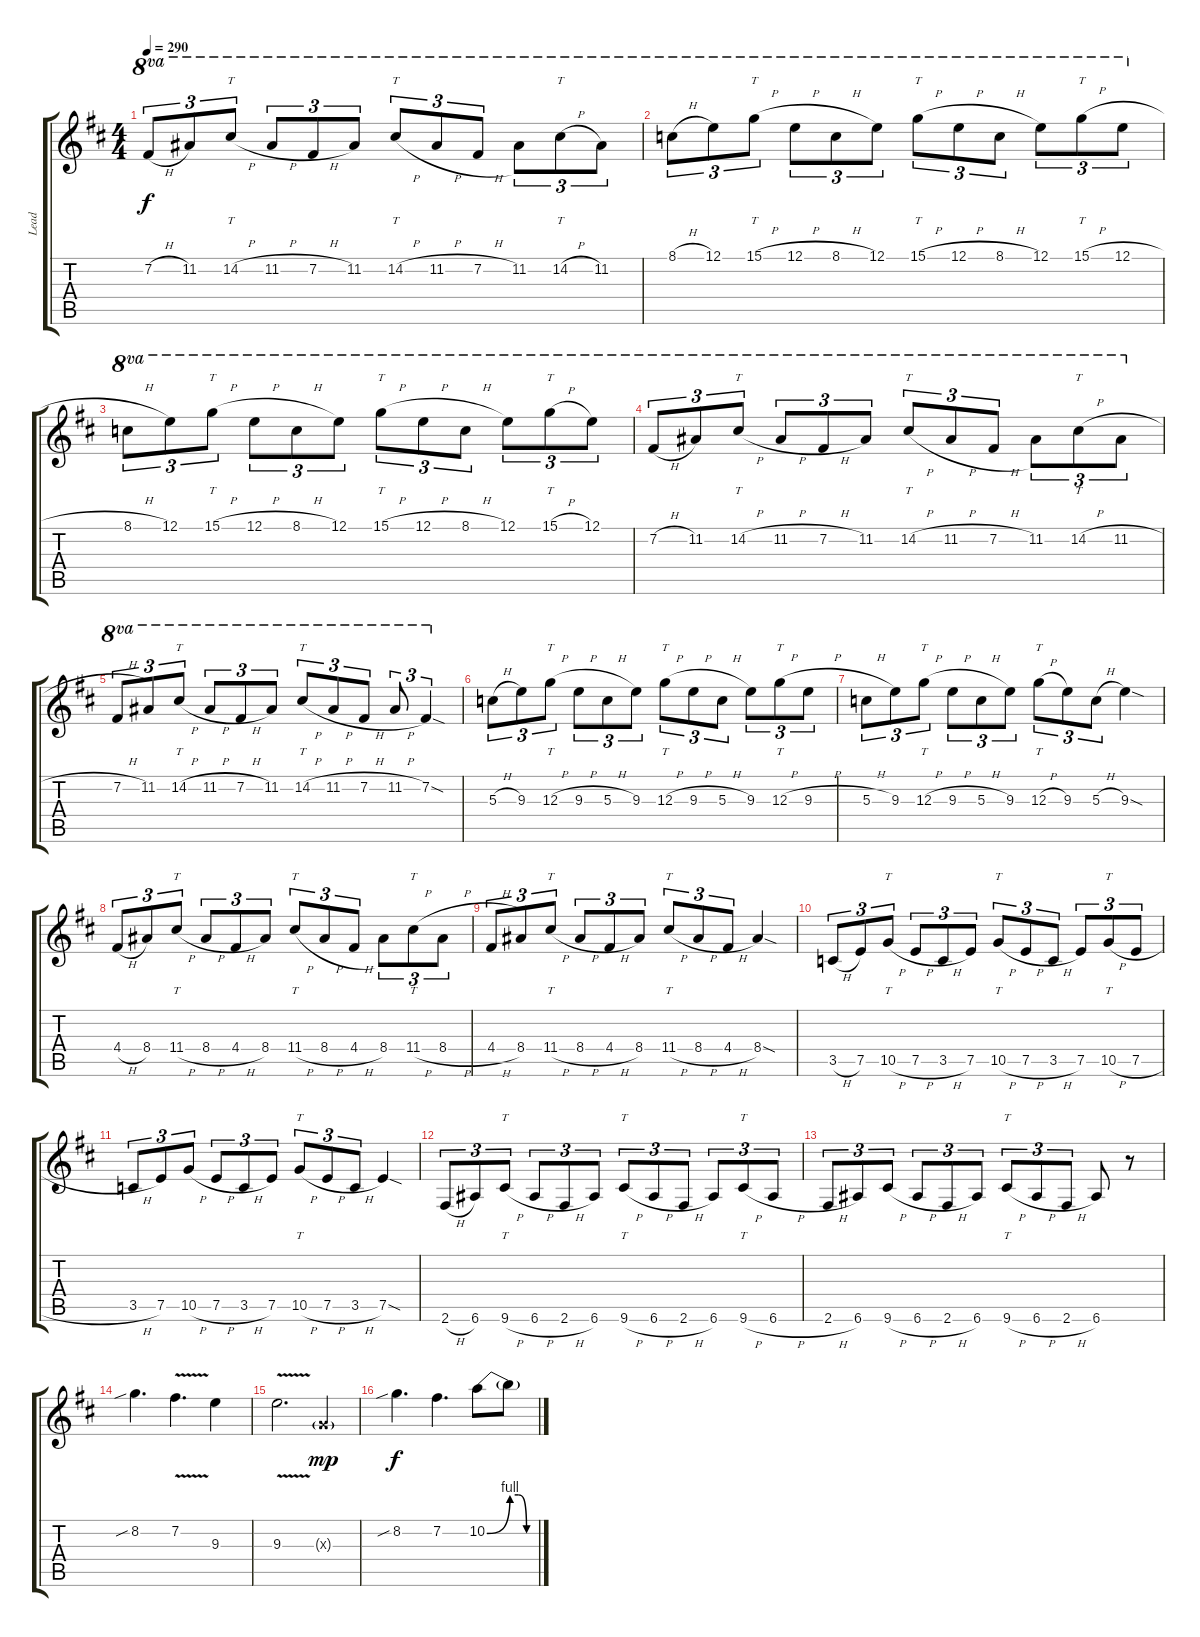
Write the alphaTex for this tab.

\track ("Lead" "Lead") {instrument distortionguitar}
\staff {score tabs}
\tuning (E4 B3 G3 D3 A2 E2) {hide}
\ts (4 4)
\tempo 290
\clef g2
\ks d
7.2{h}.8{tu (3 2) ot 8va dy f} 11.2.8{tu (3 2) ot 8va} 14.2{h}.8{tt tu (3 2) ot 8va} 11.2{h}.8{tu (3 2) ot 8va} 7.2{h}.8{tu (3 2) ot 8va} 11.2.8{tu (3 2) ot 8va} 14.2{h}.8{tt tu (3 2) ot 8va} 11.2{h}.8{tu (3 2) ot 8va} 7.2{h}.8{tu (3 2) ot 8va} 11.2.8{tu (3 2) ot 8va} 14.2{h}.8{tt tu (3 2) ot 8va} 11.2.8{tu (3 2) ot 8va} |
8.1{h}.8{tu (3 2) ot 8va} 12.1.8{tu (3 2) ot 8va} 15.1{h}.8{tt tu (3 2) ot 8va} 12.1{h}.8{tu (3 2) ot 8va} 8.1{h}.8{tu (3 2) ot 8va} 12.1.8{tu (3 2) ot 8va} 15.1{h}.8{tt tu (3 2) ot 8va} 12.1{h}.8{tu (3 2) ot 8va} 8.1{h}.8{tu (3 2) ot 8va} 12.1.8{tu (3 2) ot 8va} 15.1{h}.8{tt tu (3 2) ot 8va} 12.1{h}.8{tu (3 2) ot 8va} |
8.1{h}.8{tu (3 2) ot 8va} 12.1.8{tu (3 2) ot 8va} 15.1{h}.8{tt tu (3 2) ot 8va} 12.1{h}.8{tu (3 2) ot 8va} 8.1{h}.8{tu (3 2) ot 8va} 12.1.8{tu (3 2) ot 8va} 15.1{h}.8{tt tu (3 2) ot 8va} 12.1{h}.8{tu (3 2) ot 8va} 8.1{h}.8{tu (3 2) ot 8va} 12.1.8{tu (3 2) ot 8va} 15.1{h}.8{tt tu (3 2) ot 8va} 12.1.8{tu (3 2) ot 8va} |
7.2{h}.8{tu (3 2) ot 8va} 11.2.8{tu (3 2) ot 8va} 14.2{h}.8{tt tu (3 2) ot 8va} 11.2{h}.8{tu (3 2) ot 8va} 7.2{h}.8{tu (3 2) ot 8va} 11.2.8{tu (3 2) ot 8va} 14.2{h}.8{tt tu (3 2) ot 8va} 11.2{h}.8{tu (3 2) ot 8va} 7.2{h}.8{tu (3 2) ot 8va} 11.2.8{tu (3 2) ot 8va} 14.2{h}.8{tt tu (3 2) ot 8va} 11.2{h}.8{tu (3 2) ot 8va} |
7.2{h}.8{tu (3 2) ot 8va} 11.2.8{tu (3 2) ot 8va} 14.2{h}.8{tt tu (3 2) ot 8va} 11.2{h}.8{tu (3 2) ot 8va} 7.2{h}.8{tu (3 2) ot 8va} 11.2.8{tu (3 2) ot 8va} 14.2{h}.8{tt tu (3 2) ot 8va} 11.2{h}.8{tu (3 2) ot 8va} 7.2{h}.8{tu (3 2) ot 8va} 11.2{h}.8{tu (3 2) ot 8va} 7.2{sod}.4{tu (3 2) ot 8va} |
5.3{h}.8{tu (3 2)} 9.3.8{tu (3 2)} 12.3{h}.8{tt tu (3 2)} 9.3{h}.8{tu (3 2)} 5.3{h}.8{tu (3 2)} 9.3.8{tu (3 2)} 12.3{h}.8{tt tu (3 2)} 9.3{h}.8{tu (3 2)} 5.3{h}.8{tu (3 2)} 9.3.8{tu (3 2)} 12.3{h}.8{tt tu (3 2)} 9.3{h}.8{tu (3 2)} |
5.3{h}.8{tu (3 2)} 9.3.8{tu (3 2)} 12.3{h}.8{tt tu (3 2)} 9.3{h}.8{tu (3 2)} 5.3{h}.8{tu (3 2)} 9.3.8{tu (3 2)} 12.3{h}.8{tt tu (3 2)} 9.3.8{tu (3 2)} 5.3{h}.8{tu (3 2)} 9.3{sod}.4 |
4.4{h}.8{tu (3 2)} 8.4.8{tu (3 2)} 11.4{h}.8{tt tu (3 2)} 8.4{h}.8{tu (3 2)} 4.4{h}.8{tu (3 2)} 8.4.8{tu (3 2)} 11.4{h}.8{tt tu (3 2)} 8.4{h}.8{tu (3 2)} 4.4{h}.8{tu (3 2)} 8.4.8{tu (3 2)} 11.4{h}.8{tt tu (3 2)} 8.4{h}.8{tu (3 2)} |
4.4{h}.8{tu (3 2)} 8.4.8{tu (3 2)} 11.4{h}.8{tt tu (3 2)} 8.4{h}.8{tu (3 2)} 4.4{h}.8{tu (3 2)} 8.4.8{tu (3 2)} 11.4{h}.8{tt tu (3 2)} 8.4{h}.8{tu (3 2)} 4.4{h}.8{tu (3 2)} 8.4{sod}.4 |
3.5{h}.8{tu (3 2)} 7.5.8{tu (3 2)} 10.5{h}.8{tt tu (3 2)} 7.5{h}.8{tu (3 2)} 3.5{h}.8{tu (3 2)} 7.5.8{tu (3 2)} 10.5{h}.8{tt tu (3 2)} 7.5{h}.8{tu (3 2)} 3.5{h}.8{tu (3 2)} 7.5.8{tu (3 2)} 10.5{h}.8{tt tu (3 2)} 7.5{h}.8{tu (3 2)} |
3.5{h}.8{tu (3 2)} 7.5.8{tu (3 2)} 10.5{h}.8{tu (3 2)} 7.5{h}.8{tu (3 2)} 3.5{h}.8{tu (3 2)} 7.5.8{tu (3 2)} 10.5{h}.8{tt tu (3 2)} 7.5{h}.8{tu (3 2)} 3.5{h}.8{tu (3 2)} 7.5{sod}.4 |
2.6{h}.8{tu (3 2)} 6.6.8{tu (3 2)} 9.6{h}.8{tt tu (3 2)} 6.6{h}.8{tu (3 2)} 2.6{h}.8{tu (3 2)} 6.6.8{tu (3 2)} 9.6{h}.8{tt tu (3 2)} 6.6{h}.8{tu (3 2)} 2.6{h}.8{tu (3 2)} 6.6.8{tu (3 2)} 9.6{h}.8{tt tu (3 2)} 6.6{h}.8{tu (3 2)} |
2.6{h}.8{tu (3 2)} 6.6.8{tu (3 2)} 9.6{h}.8{tu (3 2)} 6.6{h}.8{tu (3 2)} 2.6{h}.8{tu (3 2)} 6.6.8{tu (3 2)} 9.6{h}.8{tt tu (3 2)} 6.6{h}.8{tu (3 2)} 2.6{h}.8{tu (3 2)} 6.6.8 r.8 |
8.2{sib}.4{d} 7.2{v}.4{d} 9.3.4 |
9.3{v}.2{d} 0.3{g x}.4{dy mp} |
8.2{sib}.4{d dy f} 7.2.4{d} 10.2{be (bend 0 0 60 4)}.8 10.2{be (custom 0 4 20 4 40 0 60 0) t}.8
